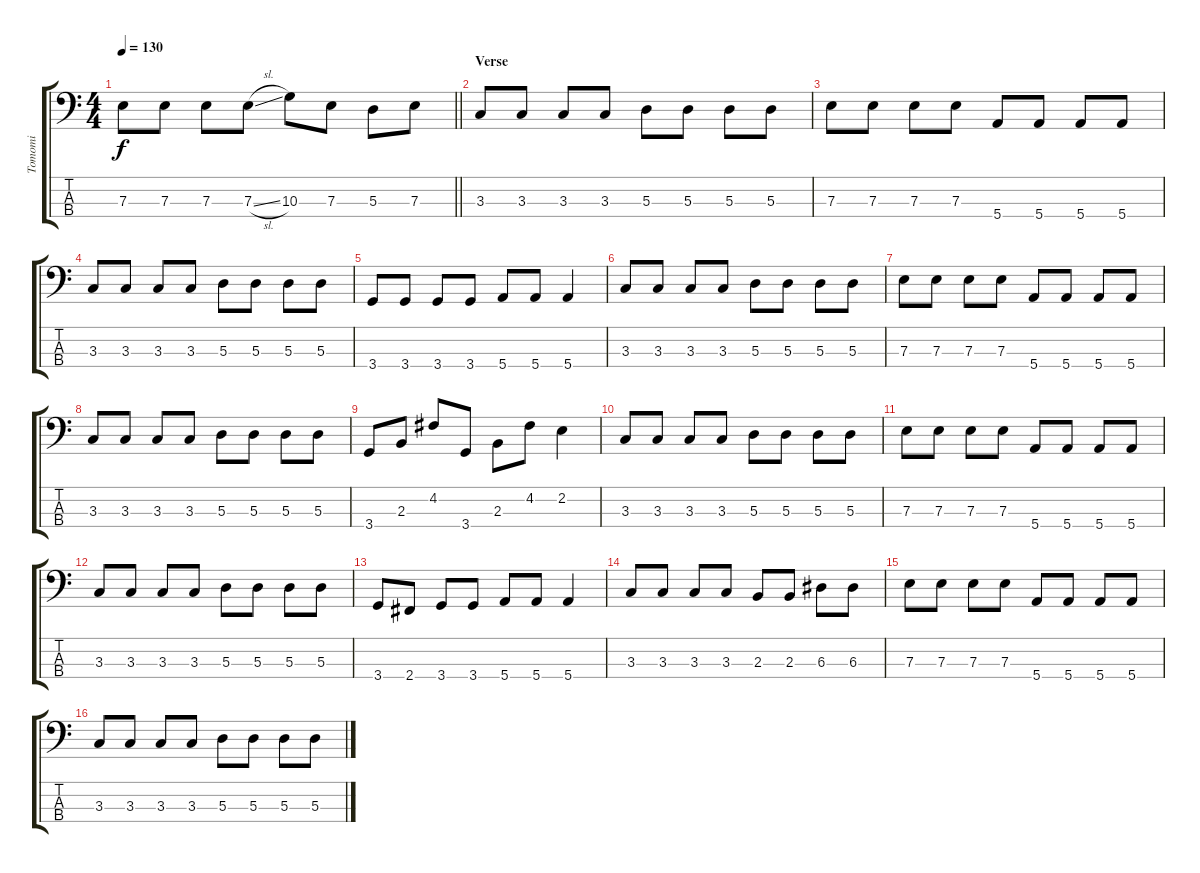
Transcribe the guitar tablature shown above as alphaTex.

\track ("Tomomi" "Tomomi") {instrument electricbassfinger}
\staff {score tabs}
\tuning (G2 D2 A1 E1) {hide}
\ts (4 4)
\tempo 130
\clef f4
\barLineRight lightlight
\ks c
7.3.8{dy f} 7.3.8 7.3.8 7.3{sl}.8 10.3.8 7.3.8 5.3.8 7.3.8 |
\section ("" "Verse")
3.3.8 3.3.8 3.3.8 3.3.8 5.3.8 5.3.8 5.3.8 5.3.8 |
7.3.8 7.3.8 7.3.8 7.3.8 5.4.8 5.4.8 5.4.8 5.4.8 |
3.3.8 3.3.8 3.3.8 3.3.8 5.3.8 5.3.8 5.3.8 5.3.8 |
3.4.8 3.4.8 3.4.8 3.4.8 5.4.8 5.4.8 5.4.4 |
3.3.8 3.3.8 3.3.8 3.3.8 5.3.8 5.3.8 5.3.8 5.3.8 |
7.3.8 7.3.8 7.3.8 7.3.8 5.4.8 5.4.8 5.4.8 5.4.8 |
3.3.8 3.3.8 3.3.8 3.3.8 5.3.8 5.3.8 5.3.8 5.3.8 |
3.4.8 2.3.8 4.2.8 3.4.8 2.3.8 4.2.8 2.2.4 |
3.3.8 3.3.8 3.3.8 3.3.8 5.3.8 5.3.8 5.3.8 5.3.8 |
7.3.8 7.3.8 7.3.8 7.3.8 5.4.8 5.4.8 5.4.8 5.4.8 |
3.3.8 3.3.8 3.3.8 3.3.8 5.3.8 5.3.8 5.3.8 5.3.8 |
3.4.8 2.4.8 3.4.8 3.4.8 5.4.8 5.4.8 5.4.4 |
3.3.8 3.3.8 3.3.8 3.3.8 2.3.8 2.3.8 6.3.8 6.3.8 |
7.3.8 7.3.8 7.3.8 7.3.8 5.4.8 5.4.8 5.4.8 5.4.8 |
3.3.8 3.3.8 3.3.8 3.3.8 5.3.8 5.3.8 5.3.8 5.3.8
